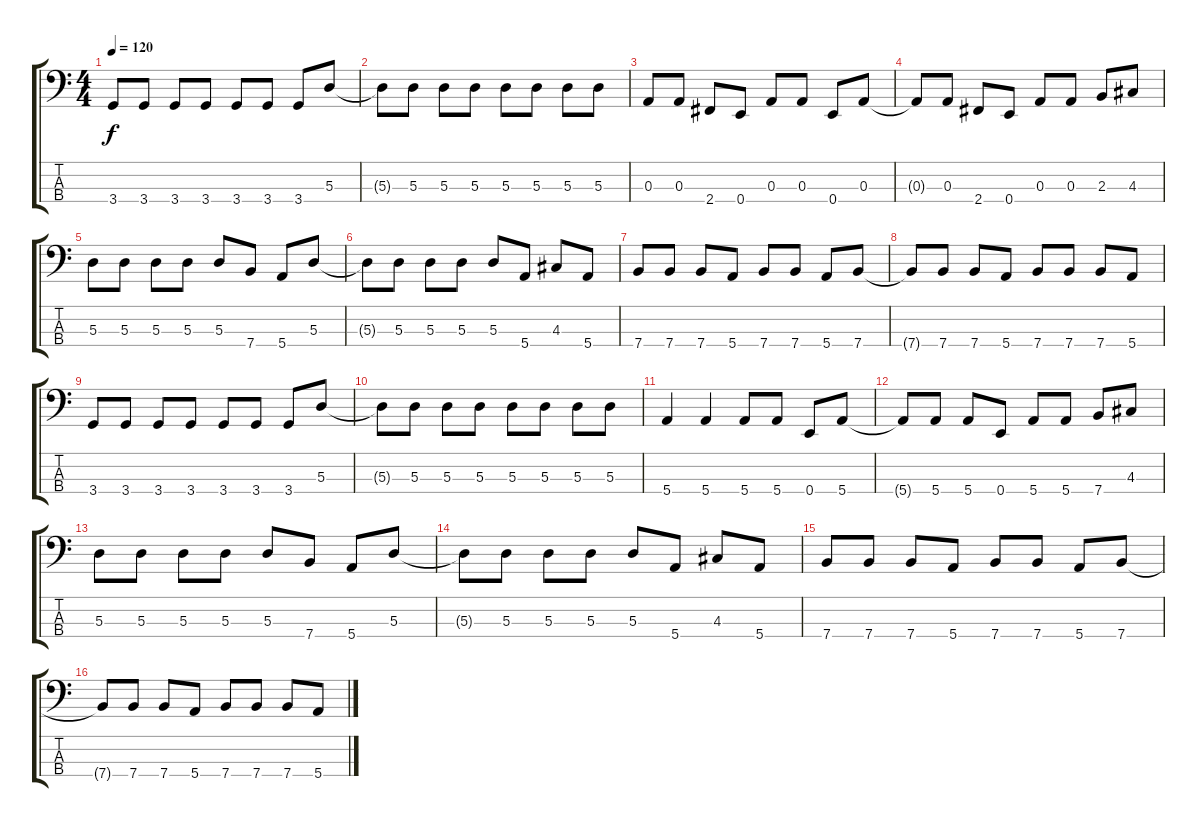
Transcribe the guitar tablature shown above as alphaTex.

\track "" {instrument electricbassfinger}
\staff {score tabs}
\tuning (G2 D2 A1 E1) {hide}
\ts (4 4)
\tempo 120
\clef f4
\ks c
3.4.8{dy f} 3.4.8 3.4.8 3.4.8 3.4.8 3.4.8 3.4.8 5.3.8 |
5.3{t}.8 5.3.8 5.3.8 5.3.8 5.3.8 5.3.8 5.3.8 5.3.8 |
0.3.8 0.3.8 2.4.8 0.4.8 0.3.8 0.3.8 0.4.8 0.3.8 |
0.3{t}.8 0.3.8 2.4.8 0.4.8 0.3.8 0.3.8 2.3.8 4.3.8 |
5.3.8 5.3.8 5.3.8 5.3.8 5.3.8 7.4.8 5.4.8 5.3.8 |
5.3{t}.8 5.3.8 5.3.8 5.3.8 5.3.8 5.4.8 4.3.8 5.4.8 |
7.4.8 7.4.8 7.4.8 5.4.8 7.4.8 7.4.8 5.4.8 7.4.8 |
7.4{t}.8 7.4.8 7.4.8 5.4.8 7.4.8 7.4.8 7.4.8 5.4.8 |
3.4.8 3.4.8 3.4.8 3.4.8 3.4.8 3.4.8 3.4.8 5.3.8 |
5.3{t}.8 5.3.8 5.3.8 5.3.8 5.3.8 5.3.8 5.3.8 5.3.8 |
5.4.4 5.4.4 5.4.8 5.4.8 0.4.8 5.4.8 |
5.4{t}.8 5.4.8 5.4.8 0.4.8 5.4.8 5.4.8 7.4.8 4.3.8 |
5.3.8 5.3.8 5.3.8 5.3.8 5.3.8 7.4.8 5.4.8 5.3.8 |
5.3{t}.8 5.3.8 5.3.8 5.3.8 5.3.8 5.4.8 4.3.8 5.4.8 |
7.4.8 7.4.8 7.4.8 5.4.8 7.4.8 7.4.8 5.4.8 7.4.8 |
7.4{t}.8 7.4.8 7.4.8 5.4.8 7.4.8 7.4.8 7.4.8 5.4.8
